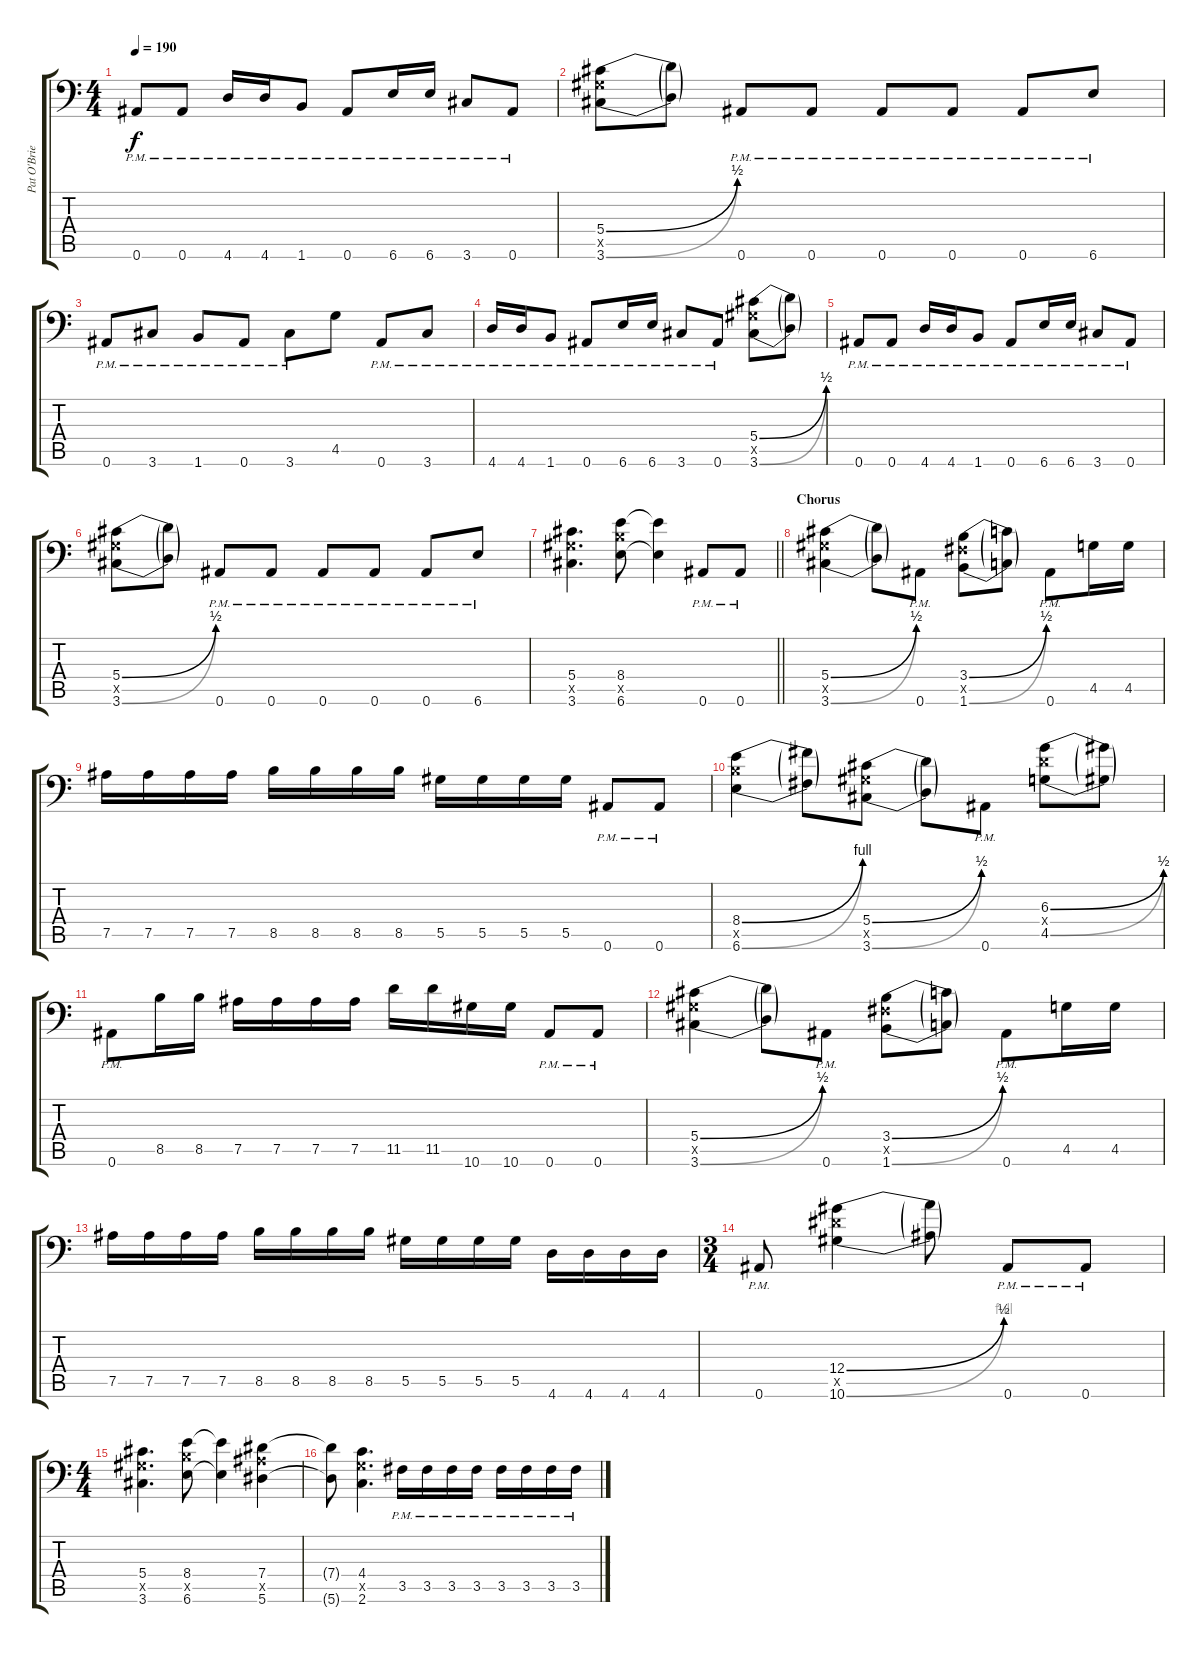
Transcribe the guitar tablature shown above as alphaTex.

\track ("Pat O'Brien" "Pat O'Brie") {instrument distortionguitar}
\staff {score tabs}
\tuning (Bb3 F3 Db3 Ab2 Eb2 Bb1) {hide}
\ts (4 4)
\tempo 190
\clef f4
\ks c
0.6{pm}.8{dy f} 0.6{pm}.8 4.6{pm}.16 4.6{pm}.16 1.6{pm}.8 0.6{pm}.8 6.6{pm}.16 6.6{pm}.16 3.6{pm}.8 0.6{pm}.8 |
(5.4{be (bend 0 0 60 2)} 5.5{x} 3.6{be (bend 0 0 60 2)}).8 (5.4{t} 3.6{t}).8 0.6{pm}.8 0.6{pm}.8 0.6{pm}.8 0.6{pm}.8 0.6{pm}.8 6.6{pm}.8 |
0.6{pm}.8 3.6{pm}.8 1.6{pm}.8 0.6{pm}.8 3.6{pm}.8 4.5.8 0.6{pm}.8 3.6{pm}.8 |
4.6{pm}.16 4.6{pm}.16 1.6{pm}.8 0.6{pm}.8 6.6{pm}.16 6.6{pm}.16 3.6{pm}.8 0.6{pm}.8 (5.4{be (bend 0 0 60 2)} 5.5{x} 3.6{be (bend 0 0 60 2)}).8 (5.4{t} 3.6{t}).8 |
0.6{pm}.8 0.6{pm}.8 4.6{pm}.16 4.6{pm}.16 1.6{pm}.8 0.6{pm}.8 6.6{pm}.16 6.6{pm}.16 3.6{pm}.8 0.6{pm}.8 |
(5.4{be (bend 0 0 60 2)} 5.5{x} 3.6{be (bend 0 0 60 2)}).8 (5.4{t} 3.6{t}).8 0.6{pm}.8 0.6{pm}.8 0.6{pm}.8 0.6{pm}.8 0.6{pm}.8 6.6{pm}.8 |
\barLineRight lightlight
(5.4 5.5{x} 3.6).4{d} (8.4 8.5{x} 6.6).8 (8.4{t} 6.6{t}).4 0.6{pm}.8 0.6{pm}.8 |
\section ("" "Chorus")
(5.4{be (bend 0 0 60 2)} 5.5{x} 3.6{be (bend 0 0 60 2)}).4 (5.4{t} 3.6{t}).8 0.6{pm}.8 (3.4{be (bend 0 0 60 2)} 3.5{x} 1.6{be (bend 0 0 60 2)}).8 (3.4{t} 1.6{t}).8 0.6{pm}.8 4.5.16 4.5.16 |
7.5.16 7.5.16 7.5.16 7.5.16 8.5.16 8.5.16 8.5.16 8.5.16 5.5.16 5.5.16 5.5.16 5.5.16 0.6{pm}.8 0.6{pm}.8 |
(8.4{be (bend 0 0 60 4)} 8.5{x} 6.6{be (bend 0 0 60 4)}).4 (8.4{t} 6.6{t}).8 (5.4{be (bend 0 0 60 2)} 5.5{x} 3.6{be (bend 0 0 60 2)}).8 (5.4{t} 3.6{t}).8 0.6{pm}.8 (6.3{be (bend 0 0 60 2)} 6.4{x} 4.5{be (bend 0 0 60 2)}).8 (6.3{t} 4.5{t}).8 |
0.6{pm}.8 8.5.16 8.5.16 7.5.16 7.5.16 7.5.16 7.5.16 11.5.16 11.5.16 10.6.16 10.6.16 0.6{pm}.8 0.6{pm}.8 |
(5.4{be (bend 0 0 60 2)} 5.5{x} 3.6{be (bend 0 0 60 2)}).4 (5.4{t} 3.6{t}).8 0.6{pm}.8 (3.4{be (bend 0 0 60 2)} 3.5{x} 1.6{be (bend 0 0 60 2)}).8 (3.4{t} 1.6{t}).8 0.6{pm}.8 4.5.16 4.5.16 |
7.5.16 7.5.16 7.5.16 7.5.16 8.5.16 8.5.16 8.5.16 8.5.16 5.5.16 5.5.16 5.5.16 5.5.16 4.6.16 4.6.16 4.6.16 4.6.16 |
\ts (3 4)
0.6{pm}.8 (12.4{be (bend 0 0 60 2)} 12.5{x} 10.6{be (bend 0 0 60 4)}).4 (12.4{t} 10.6{t}).8 0.6{pm}.8 0.6{pm}.8 |
\ts (4 4)
(5.4 5.5{x} 3.6).4{d} (8.4 8.5{x} 6.6).8 (8.4{t} 6.6{t}).4 (7.4 7.5{x} 5.6).4 |
(7.4{t} 5.6{t}).8 (4.4 4.5{x} 2.6).4{d} 3.5{pm}.16 3.5{pm}.16 3.5{pm}.16 3.5{pm}.16 3.5{pm}.16 3.5{pm}.16 3.5{pm}.16 3.5{pm}.16
